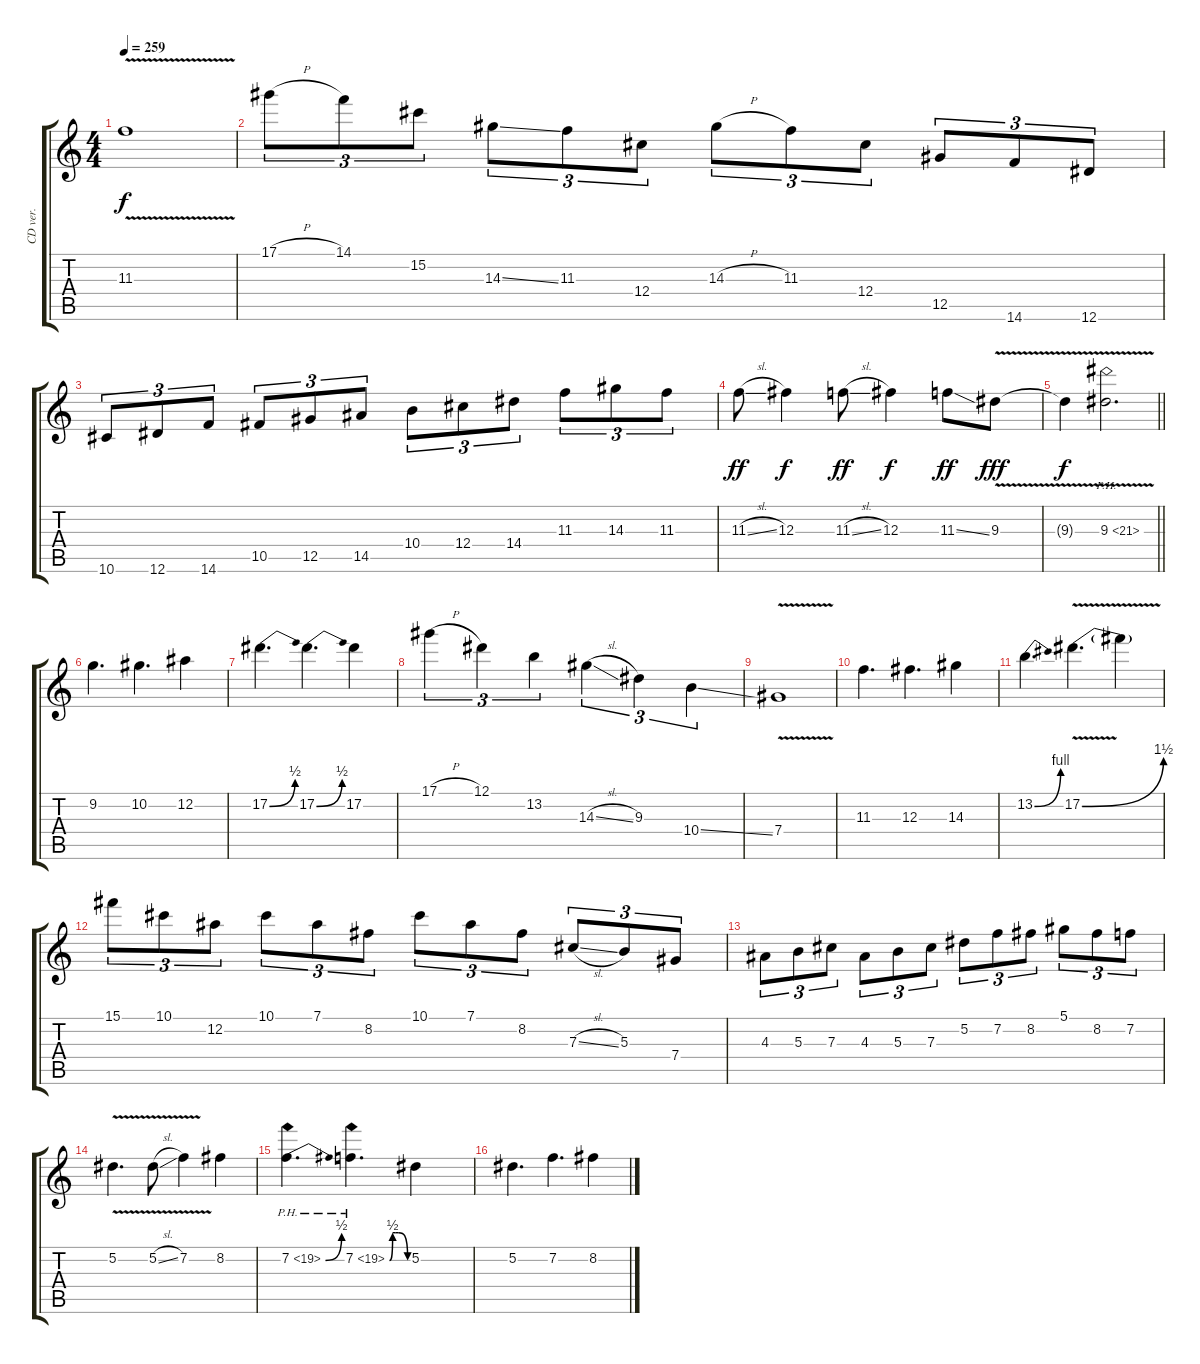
\track ("CD ver." "CD ver.") {instrument overdrivenguitar}
\staff {score tabs}
\tuning (Eb4 Bb3 Gb3 Db3 Ab2 Eb2) {hide}
\ts (4 4)
\tempo 259
\clef g2
\ks c
11.3{v t}.1{dy f} |
17.1{h}.8{tu (3 2)} 14.1.8{tu (3 2)} 15.2.8{tu (3 2)} 14.3{ss}.8{tu (3 2)} 11.3.8{tu (3 2)} 12.4.8{tu (3 2)} 14.3{h}.8{tu (3 2)} 11.3.8{tu (3 2)} 12.4.8{tu (3 2)} 12.5.8{tu (3 2)} 14.6.8{tu (3 2)} 12.6.8{tu (3 2)} |
10.6.8{tu (3 2)} 12.6.8{tu (3 2)} 14.6.8{tu (3 2)} 10.5.8{tu (3 2)} 12.5.8{tu (3 2)} 14.5.8{tu (3 2)} 10.4.8{tu (3 2)} 12.4.8{tu (3 2)} 14.4.8{tu (3 2)} 11.3.8{tu (3 2)} 14.3.8{tu (3 2)} 11.3.8{tu (3 2)} |
11.3{sl}.8{dy ff} 12.3.4{dy f} 11.3{sl}.8{dy ff} 12.3.4{dy f} 11.3{ss}.8{dy ff} 9.3{v}.8{dy fff} |
\barLineRight lightlight
9.3{t}.4{dy f} 9.3{ph 12 v}.2{d} |
\section ("" "")
9.2.4{d} 10.2.4{d} 12.2.4 |
17.2{be (bend 0 0 60 2)}.4{d} 17.2{be (bend 0 0 60 2)}.4{d} 17.2.4 |
17.1{h}.4{tu (3 2)} 12.1.4{tu (3 2)} 13.2.4{tu (3 2)} 14.3{sl}.4{tu (3 2)} 9.3.4{tu (3 2)} 10.4{ss}.4{tu (3 2)} |
7.4{v}.1 |
11.3.4{d} 12.3.4{d} 14.3.4 |
13.2{be (bend 0 0 60 4)}.4{d} 17.2{be (bend 0 0 60 6) v}.4{d} 17.2{t}.4 |
15.1.8{tu (3 2)} 10.1.8{tu (3 2)} 12.2.8{tu (3 2)} 10.1.8{tu (3 2)} 7.1.8{tu (3 2)} 8.2.8{tu (3 2)} 10.1.8{tu (3 2)} 7.1.8{tu (3 2)} 8.2.8{tu (3 2)} 7.3{sl}.8{tu (3 2)} 5.3.8{tu (3 2)} 7.4.8{tu (3 2)} |
4.3.8{tu (3 2)} 5.3.8{tu (3 2)} 7.3.8{tu (3 2)} 4.3.8{tu (3 2)} 5.3.8{tu (3 2)} 7.3.8{tu (3 2)} 5.2.8{tu (3 2)} 7.2.8{tu (3 2)} 8.2.8{tu (3 2)} 5.1.8{tu (3 2)} 8.2.8{tu (3 2)} 7.2.8{tu (3 2)} |
5.2{v}.4{d} 5.2{v sl}.8 7.2{v}.4 8.2.4 |
7.2{be (bend 0 0 60 2) ph 12}.4{d} 7.2{be (custom 0 0 10 2 20 2 30 2 60 0) ph 12}.4{d} 5.2.4 |
5.2.4{d} 7.2.4{d} 8.2.4
